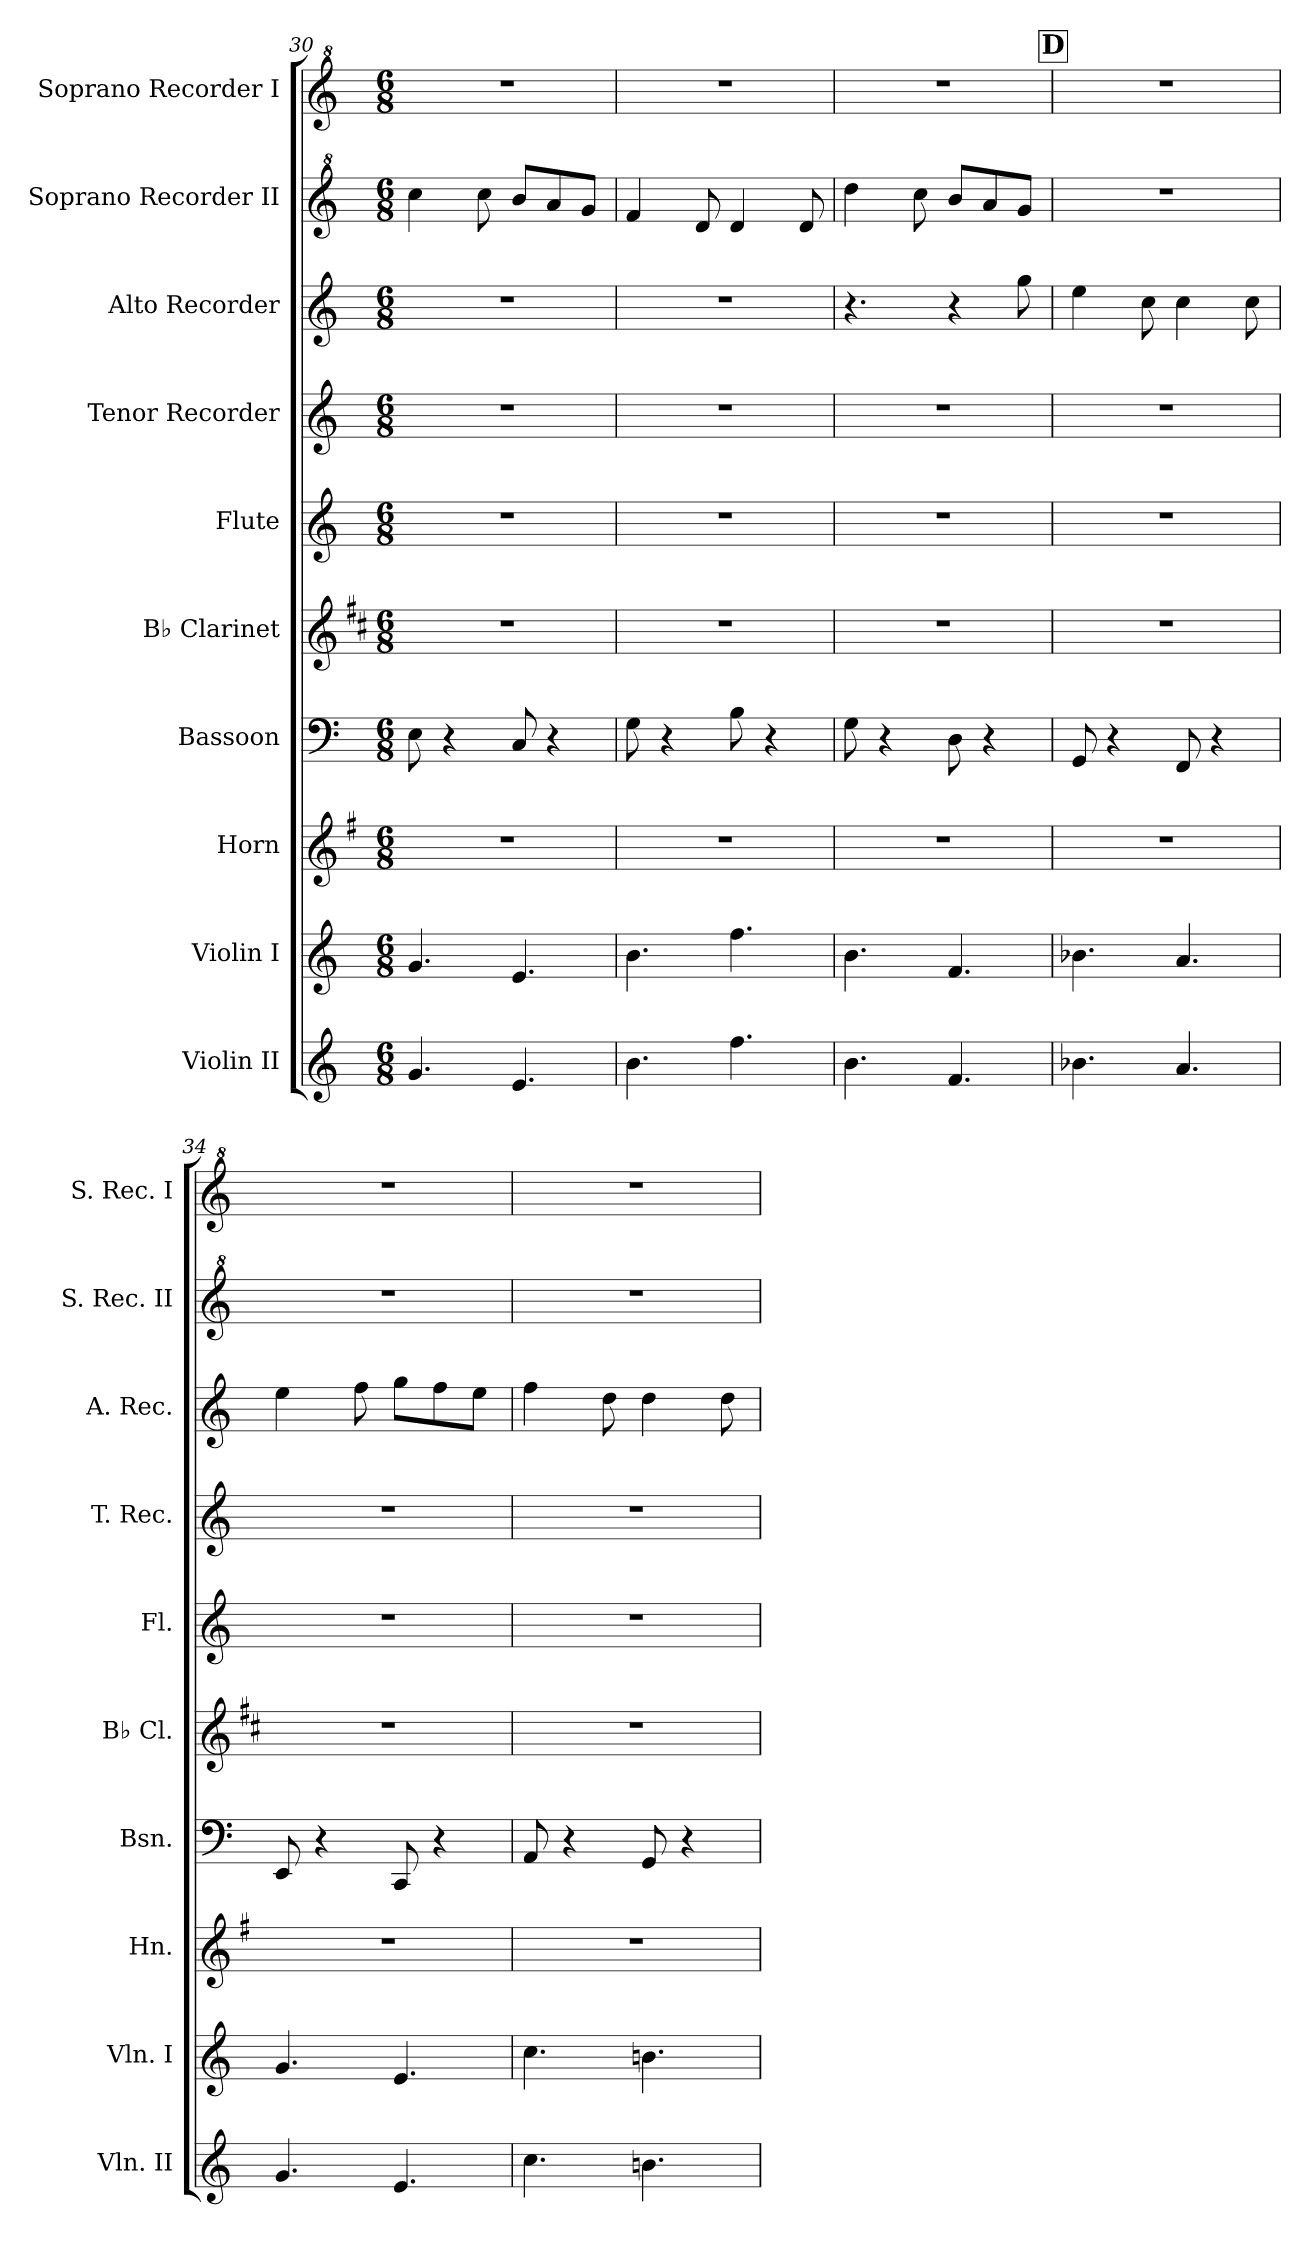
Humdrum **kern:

**kern	**kern	**kern	**kern	**kern	**kern	**kern	**kern	**kern	**kern
*part10	*part9	*part8	*part7	*part6	*part5	*part4	*part3	*part2	*part1
*staff10	*staff9	*staff8	*staff7	*staff6	*staff5	*staff4	*staff3	*staff2	*staff1
*I"Violin II	*I"Violin I	*I"Horn	*I"Bassoon	*I"B♭ Clarinet	*I"Flute	*I"Tenor Recorder	*I"Alto Recorder	*I"Soprano Recorder II	*I"Soprano Recorder I
*I'Vln. II	*I'Vln. I	*I'Hn.	*I'Bsn.	*I'B♭ Cl.	*I'Fl.	*I'T. Rec.	*I'A. Rec.	*I'S. Rec. II	*I'S. Rec. I
!!LO:PB:g=z
*clefG2	*clefG2	*clefG2	*clefF4	*clefG2	*clefG2	*clefG2	*clefG2	*clefG^2	*clefG^2
*	*	*ITrd4c7	*	*ITrd1c2	*	*	*	*	*
*k[]	*k[]	*k[]	*k[]	*k[]	*k[]	*k[]	*k[]	*k[]	*k[]
*C:	*C:	*C:	*C:	*C:	*C:	*C:	*C:	*C:	*C:
*M6/8	*M6/8	*M6/8	*M6/8	*M6/8	*M6/8	*M6/8	*M6/8	*M6/8	*M6/8
=30	=30	=30	=30	=30	=30	=30	=30	=30	=30
4.g/	4.g/	2.r	8E\	2.r	2.r	2.r	2.r	4ccc\	2.r
.	.	.	4r	.	.	.	.	.	.
.	.	.	.	.	.	.	.	8ccc\	.
4.e/	4.e/	.	8C/	.	.	.	.	8bb/L	.
.	.	.	4r	.	.	.	.	8aa/	.
.	.	.	.	.	.	.	.	8gg/J	.
=31	=31	=31	=31	=31	=31	=31	=31	=31	=31
4.b\	4.b\	2.r	8G\	2.r	2.r	2.r	2.r	4ff/	2.r
.	.	.	4r	.	.	.	.	.	.
.	.	.	.	.	.	.	.	8dd/	.
4.ff\	4.ff\	.	8B\	.	.	.	.	4dd/	.
.	.	.	4r	.	.	.	.	.	.
.	.	.	.	.	.	.	.	8dd/	.
=32	=32	=32	=32	=32	=32	=32	=32	=32	=32
4.b\	4.b\	2.r	8G\	2.r	2.r	2.r	4.r	4ddd\	2.r
.	.	.	4r	.	.	.	.	.	.
.	.	.	.	.	.	.	.	8ccc\	.
4.f/	4.f/	.	8D\	.	.	.	4r	8bb/L	.
.	.	.	4r	.	.	.	.	8aa/	.
.	.	.	.	.	.	.	8gg\	8gg/J	.
!!LO:REH:place=s1:a:t=D
=33	=33	=33	=33	=33	=33	=33	=33	=33	=33
4.b-X\	4.b-X\	2.r	8GG/	2.r	2.r	2.r	4ee\	2.r	2.r
.	.	.	4r	.	.	.	.	.	.
.	.	.	.	.	.	.	8cc\	.	.
4.a/	4.a/	.	8FF/	.	.	.	4cc\	.	.
.	.	.	4r	.	.	.	.	.	.
.	.	.	.	.	.	.	8cc\	.	.
=34	=34	=34	=34	=34	=34	=34	=34	=34	=34
4.g/	4.g/	2.r	8EE/	2.r	2.r	2.r	4ee\	2.r	2.r
.	.	.	4r	.	.	.	.	.	.
.	.	.	.	.	.	.	8ff\	.	.
4.e/	4.e/	.	8CC/	.	.	.	8gg\L	.	.
.	.	.	4r	.	.	.	8ff\	.	.
.	.	.	.	.	.	.	8ee\J	.	.
=35	=35	=35	=35	=35	=35	=35	=35	=35	=35
4.cc\	4.cc\	2.r	8AA/	2.r	2.r	2.r	4ff\	2.r	2.r
.	.	.	4r	.	.	.	.	.	.
.	.	.	.	.	.	.	8dd\	.	.
4.bn\	4.bn\	.	8GG/	.	.	.	4dd\	.	.
.	.	.	4r	.	.	.	.	.	.
.	.	.	.	.	.	.	8dd\	.	.
=	=	=	=	=	=	=	=	=	=
*-	*-	*-	*-	*-	*-	*-	*-	*-	*-
